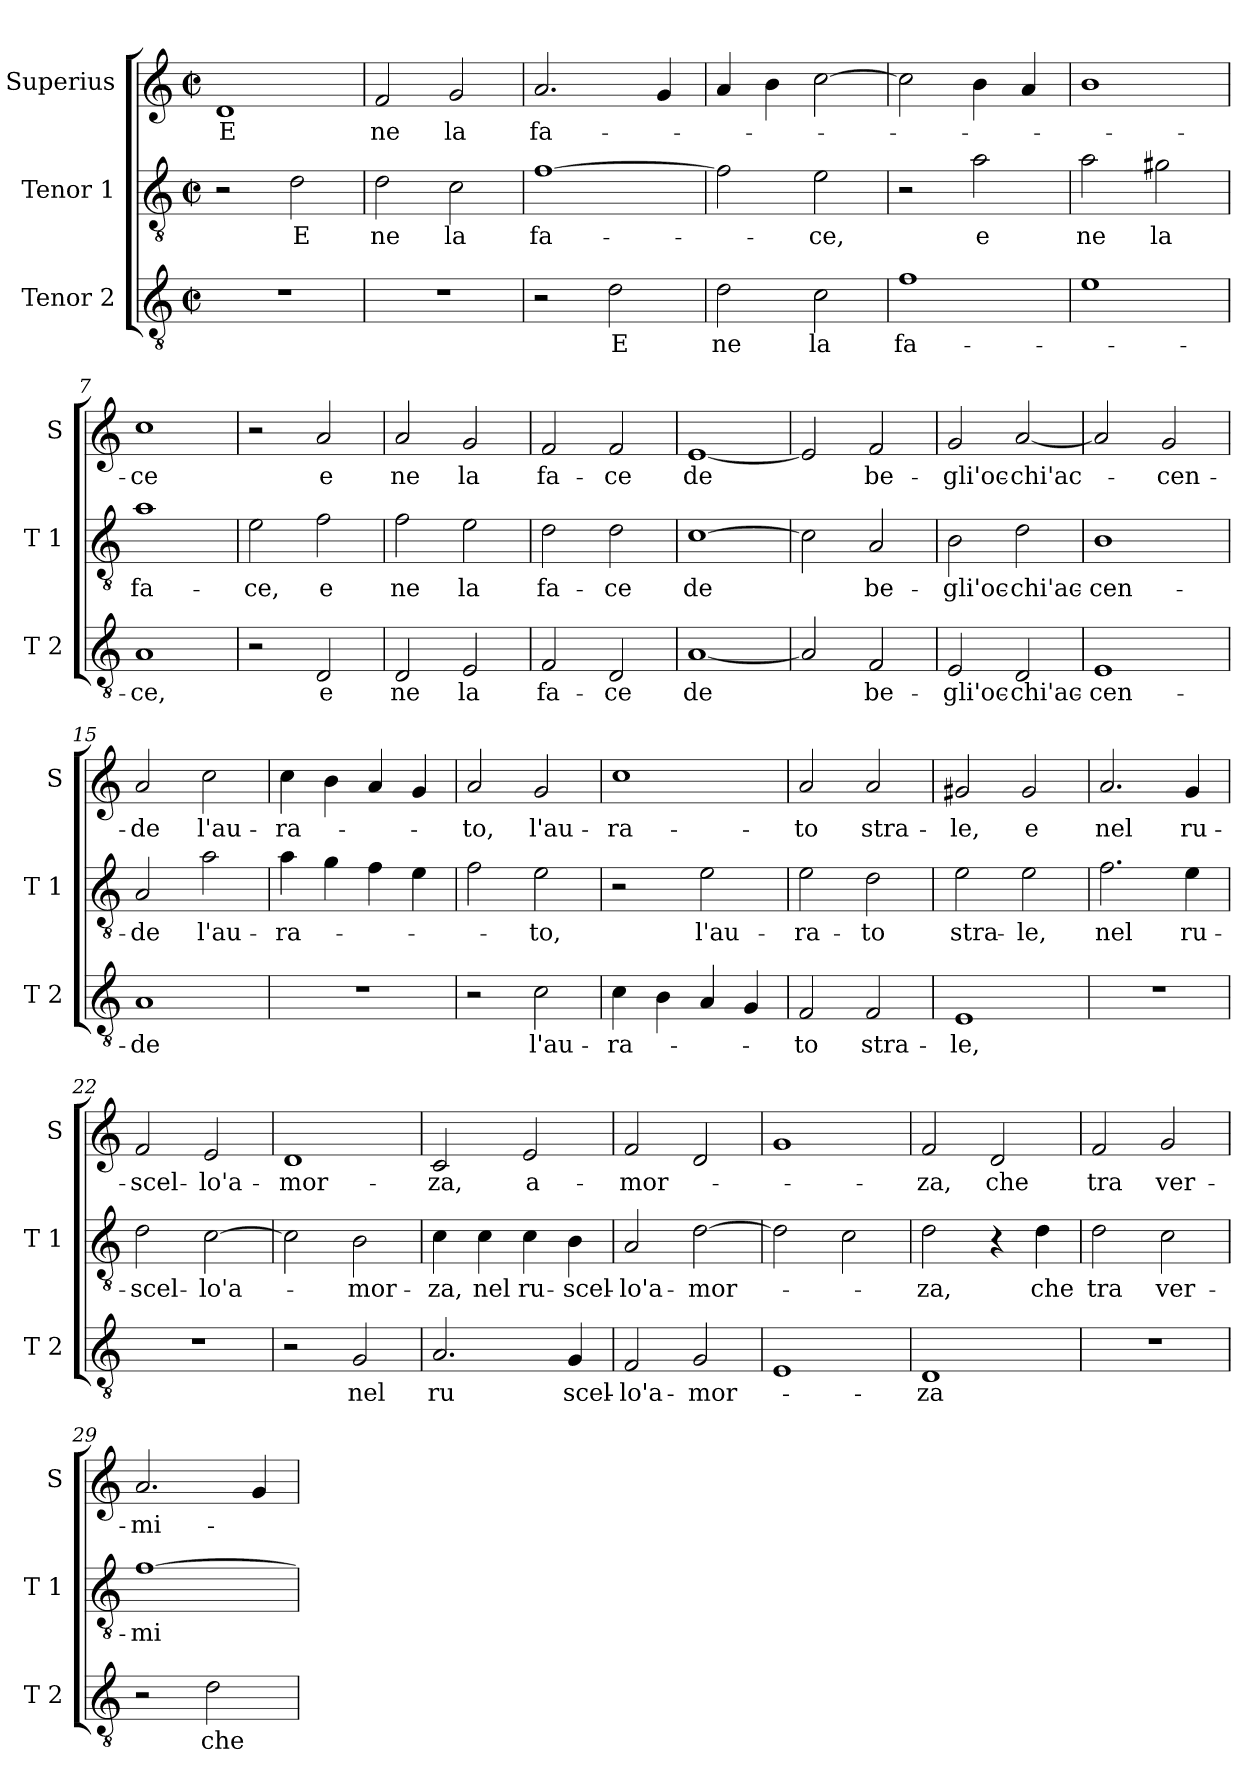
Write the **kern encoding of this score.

**kern	**text	**kern	**text	**kern	**text
*part3	*part3	*part2	*part2	*part1	*part1
*staff3	*staff3	*staff2	*staff2	*staff1	*staff1
*I"Tenor 2	*	*I"Tenor 1	*	*I"Superius	*
*I'T 2	*	*I'T 1	*	*I'S	*
*clefGv2	*	*clefGv2	*	*clefG2	*
*k[]	*	*k[]	*	*k[]	*
*C:	*	*C:	*	*C:	*
*M2/2	*	*M2/2	*	*M2/2	*
*met(c|)	*	*met(c|)	*	*met(c|)	*
=1	=1	=1	=1	=1	=1
!	!	!	!	!	!LO:LY:b
1r	.	2r	.	1d	E
!	!	!	!LO:LY:b	!	!
.	.	2d\	E	.	.
=2	=2	=2	=2	=2	=2
!	!	!	!LO:LY:b	!	!LO:LY:b
1r	.	2d\	ne	2f/	ne
!	!	!	!LO:LY:b	!	!LO:LY:b
.	.	2c\	la	2g/	la
=3	=3	=3	=3	=3	=3
!	!	!	!LO:LY:b	!	!LO:LY:b
2r	.	[1f	fa-	2.a/	fa-
!	!LO:LY:b	!	!	!	!
2d\	E	.	.	.	.
.	.	.	.	4g/	.
=4	=4	=4	=4	=4	=4
!	!LO:LY:b	!	!	!	!
2d\	ne	2f\]	.	4a/	.
.	.	.	.	4b\	.
!	!LO:LY:b	!	!LO:LY:b	!	!
2c\	la	2e\	-ce,	[2cc\	.
=5	=5	=5	=5	=5	=5
!	!LO:LY:b	!	!	!	!
1f	fa-	2r	.	2cc\]	.
!	!	!	!LO:LY:b	!	!
.	.	2a\	e	4b\	.
.	.	.	.	4a/	.
=6	=6	=6	=6	=6	=6
!	!	!	!LO:LY:b	!	!
1e	.	2a\	ne	1b	.
!	!	!	!LO:LY:b	!	!
.	.	2g#X\	la	.	.
!!LO:LB:g=z
=7	=7	=7	=7	=7	=7
!	!LO:LY:b	!	!LO:LY:b	!	!LO:LY:b
1A	-ce,	1a	fa-	1cc	-ce
=8	=8	=8	=8	=8	=8
!	!	!	!LO:LY:b	!	!
2r	.	2e\	-ce,	2r	.
!	!LO:LY:b	!	!LO:LY:b	!	!LO:LY:b
2D/	e	2f\	e	2a/	e
=9	=9	=9	=9	=9	=9
!	!LO:LY:b	!	!LO:LY:b	!	!LO:LY:b
2D/	ne	2f\	ne	2a/	ne
!	!LO:LY:b	!	!LO:LY:b	!	!LO:LY:b
2E/	la	2e\	la	2g/	la
=10	=10	=10	=10	=10	=10
!	!LO:LY:b	!	!LO:LY:b	!	!LO:LY:b
2F/	fa-	2d\	fa-	2f/	fa-
!	!LO:LY:b	!	!LO:LY:b	!	!LO:LY:b
2D/	-ce	2d\	-ce	2f/	-ce
=11	=11	=11	=11	=11	=11
!	!LO:LY:b	!	!LO:LY:b	!	!LO:LY:b
[1A	de	[1c	de	[1e	de
=12	=12	=12	=12	=12	=12
2A/]	.	2c\]	.	2e/]	.
!	!LO:LY:b	!	!LO:LY:b	!	!LO:LY:b
2F/	be-	2A/	be-	2f/	be-
=13	=13	=13	=13	=13	=13
!	!LO:LY:b	!	!LO:LY:b	!	!LO:LY:b
2E/	-gli'oc-	2B\	-gli'oc-	2g/	-gli'oc-
!	!LO:LY:b	!	!LO:LY:b	!	!LO:LY:b
2D/	-chi'ac-	2d\	-chi'ac-	[2a/	-chi'ac-
=14	=14	=14	=14	=14	=14
!	!LO:LY:b	!	!LO:LY:b	!	!
1E	-cen-	1B	-cen-	2a/]	.
!	!	!	!	!	!LO:LY:b
.	.	.	.	2g/	-cen-
!!LO:LB:g=z
=15	=15	=15	=15	=15	=15
!	!LO:LY:b	!	!LO:LY:b	!	!LO:LY:b
1A	-de	2A/	-de	2a/	-de
!	!	!	!LO:LY:b	!	!LO:LY:b
.	.	2a\	l'au-	2cc\	l'au-
=16	=16	=16	=16	=16	=16
!	!	!	!LO:LY:b	!	!LO:LY:b
1r	.	4a\	-ra-	4cc\	-ra-
.	.	4g\	.	4b\	.
.	.	4f\	.	4a/	.
.	.	4e\	.	4g/	.
=17	=17	=17	=17	=17	=17
!	!	!	!	!	!LO:LY:b
2r	.	2f\	.	2a/	-to,
!	!LO:LY:b	!	!LO:LY:b	!	!LO:LY:b
2c\	l'au-	2e\	-to,	2g/	l'au-
=18	=18	=18	=18	=18	=18
!	!LO:LY:b	!	!	!	!LO:LY:b
4c\	-ra-	2r	.	1cc	-ra-
4B\	.	.	.	.	.
!	!	!	!LO:LY:b	!	!
4A/	.	2e\	l'au-	.	.
4G/	.	.	.	.	.
=19	=19	=19	=19	=19	=19
!	!LO:LY:b	!	!LO:LY:b	!	!LO:LY:b
2F/	-to	2e\	-ra-	2a/	-to
!	!LO:LY:b	!	!LO:LY:b	!	!LO:LY:b
2F/	stra-	2d\	-to	2a/	stra-
=20	=20	=20	=20	=20	=20
!	!LO:LY:b	!	!LO:LY:b	!	!LO:LY:b
1E	-le,	2e\	stra-	2g#X/	-le,
!	!	!	!LO:LY:b	!	!LO:LY:b
.	.	2e\	-le,	2g#/	e
!!LO:PB:g=z
=21	=21	=21	=21	=21	=21
!	!	!	!LO:LY:b	!	!LO:LY:b
1r	.	2.f\	nel	2.a/	nel
!	!	!	!LO:LY:b	!	!LO:LY:b
.	.	4e\	ru-	4g/	ru-
=22	=22	=22	=22	=22	=22
!	!	!	!LO:LY:b	!	!LO:LY:b
1r	.	2d\	-scel-	2f/	-scel-
!	!	!	!LO:LY:b	!	!LO:LY:b
.	.	[2c\	-lo'a-	2e/	-lo'a-
=23	=23	=23	=23	=23	=23
!	!	!	!	!	!LO:LY:b
2r	.	2c\]	.	1d	-mor-
!	!LO:LY:b	!	!LO:LY:b	!	!
2G/	nel	2B\	-mor-	.	.
=24	=24	=24	=24	=24	=24
!	!LO:LY:b	!	!LO:LY:b	!	!LO:LY:b
2.A/	ru	4c\	-za,	2c/	-za,
!	!	!	!LO:LY:b	!	!
.	.	4c\	nel	.	.
!	!	!	!LO:LY:b	!	!LO:LY:b
.	.	4c\	ru-	2e/	a-
!	!LO:LY:b	!	!LO:LY:b	!	!
4G/	scel-	4B\	-scel-	.	.
=25	=25	=25	=25	=25	=25
!	!LO:LY:b	!	!LO:LY:b	!	!LO:LY:b
2F/	-lo'a-	2A/	-lo'a-	2f/	-mor-
!	!LO:LY:b	!	!LO:LY:b	!	!
2G/	-mor-	[2d\	-mor-	2d/	.
=26	=26	=26	=26	=26	=26
1E	.	2d\]	.	1g	.
.	.	2c\	.	.	.
=27	=27	=27	=27	=27	=27
!	!LO:LY:b	!	!LO:LY:b	!	!LO:LY:b
1D	-za	2d\	-za,	2f/	-za,
!	!	!	!	!	!LO:LY:b
.	.	4r	.	2d/	che
!	!	!	!LO:LY:b	!	!
.	.	4d\	che	.	.
!!LO:LB:g=z
=28	=28	=28	=28	=28	=28
!	!	!	!LO:LY:b	!	!LO:LY:b
1r	.	2d\	tra	2f/	tra
!	!	!	!LO:LY:b	!	!LO:LY:b
.	.	2c\	ver-	2g/	ver-
=29	=29	=29	=29	=29	=29
!	!	!	!LO:LY:b	!	!LO:LY:b
2r	.	[1f	-mi-	2.a/	-mi-
!	!LO:LY:b	!	!	!	!
2d\	che	.	.	.	.
.	.	.	.	4g/	.
=	=	=	=	=	=
*-	*-	*-	*-	*-	*-
